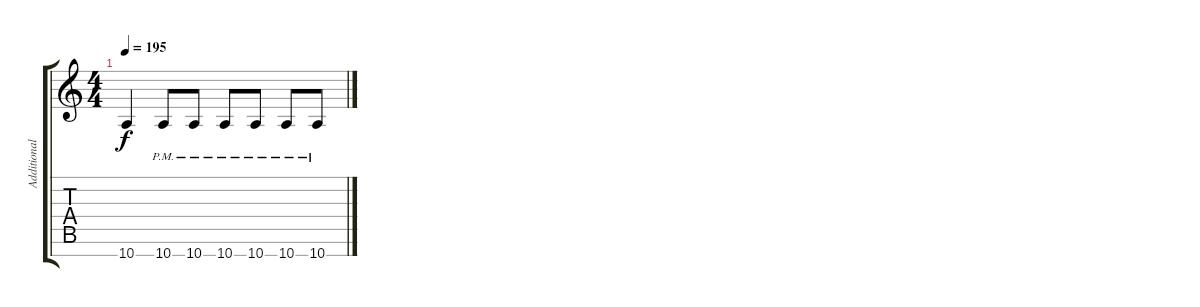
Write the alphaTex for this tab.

\track ("Additional Guitar" "Additional") {instrument distortionguitar}
\staff {score tabs}
\tuning (E4 B3 G3 D3 A2 E2 B1) {hide}
\ts (4 4)
\tempo 195
\clef g2
\ks c
10.7.4{dy f} 10.7{pm}.8 10.7{pm}.8 10.7{pm}.8 10.7{pm}.8 10.7{pm}.8 10.7{pm}.8
